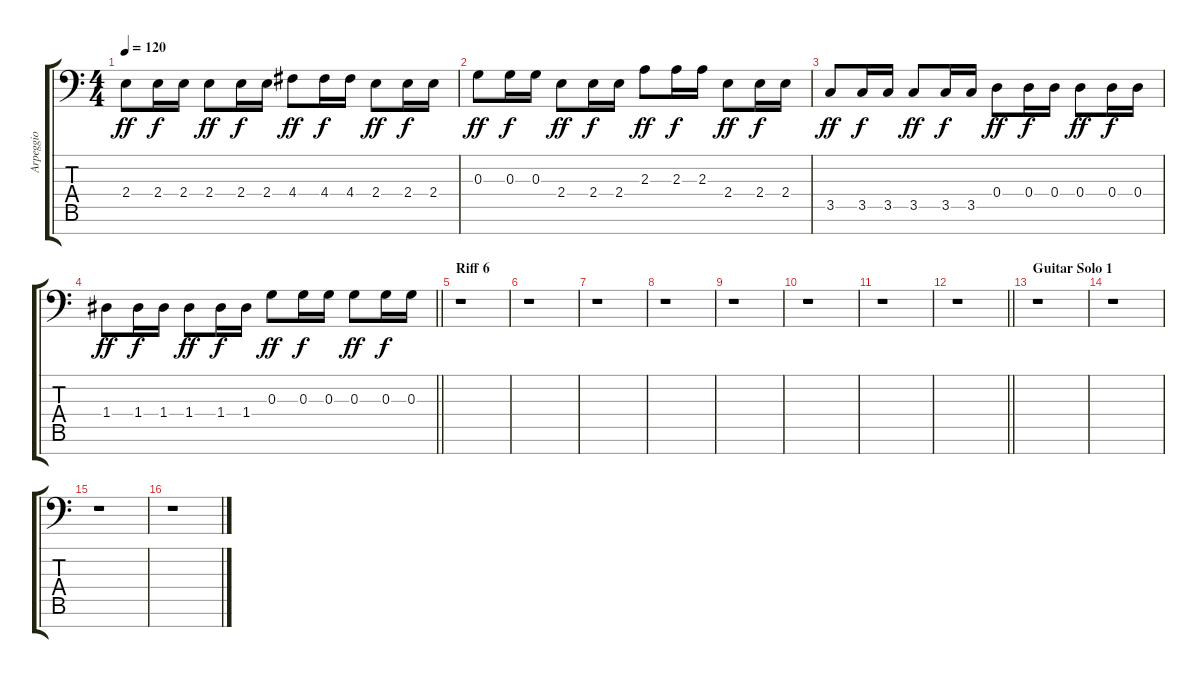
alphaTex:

\track ("Arpeggio" "Arpeggio") {instrument lead2sawtooth}
\staff {score tabs}
\tuning (C8 B3 G3 D3 A2 E2 C-1) {hide}
\ts (4 4)
\tempo 120
\clef f4
\ks c
2.4.8{dy ff} 2.4.16{dy f} 2.4.16 2.4.8{dy ff} 2.4.16{dy f} 2.4.16 4.4.8{dy ff} 4.4.16{dy f} 4.4.16 2.4.8{dy ff} 2.4.16{dy f} 2.4.16 |
0.3.8{dy ff} 0.3.16{dy f} 0.3.16 2.4.8{dy ff} 2.4.16{dy f} 2.4.16 2.3.8{dy ff} 2.3.16{dy f} 2.3.16 2.4.8{dy ff} 2.4.16{dy f} 2.4.16 |
3.5.8{dy ff} 3.5.16{dy f} 3.5.16 3.5.8{dy ff} 3.5.16{dy f} 3.5.16 0.4.8{dy ff} 0.4.16{dy f} 0.4.16 0.4.8{dy ff} 0.4.16{dy f} 0.4.16 |
\barLineRight lightlight
1.4.8{dy ff} 1.4.16{dy f} 1.4.16 1.4.8{dy ff} 1.4.16{dy f} 1.4.16 0.3.8{dy ff} 0.3.16{dy f} 0.3.16 0.3.8{dy ff} 0.3.16{dy f} 0.3.16 |
\section ("" "Riff 6")
r.1 |
r.1 |
r.1 |
r.1 |
r.1 |
r.1 |
r.1 |
\barLineRight lightlight
r.1 |
\section ("" "Guitar Solo 1")
r.1 |
r.1 |
r.1 |
r.1
